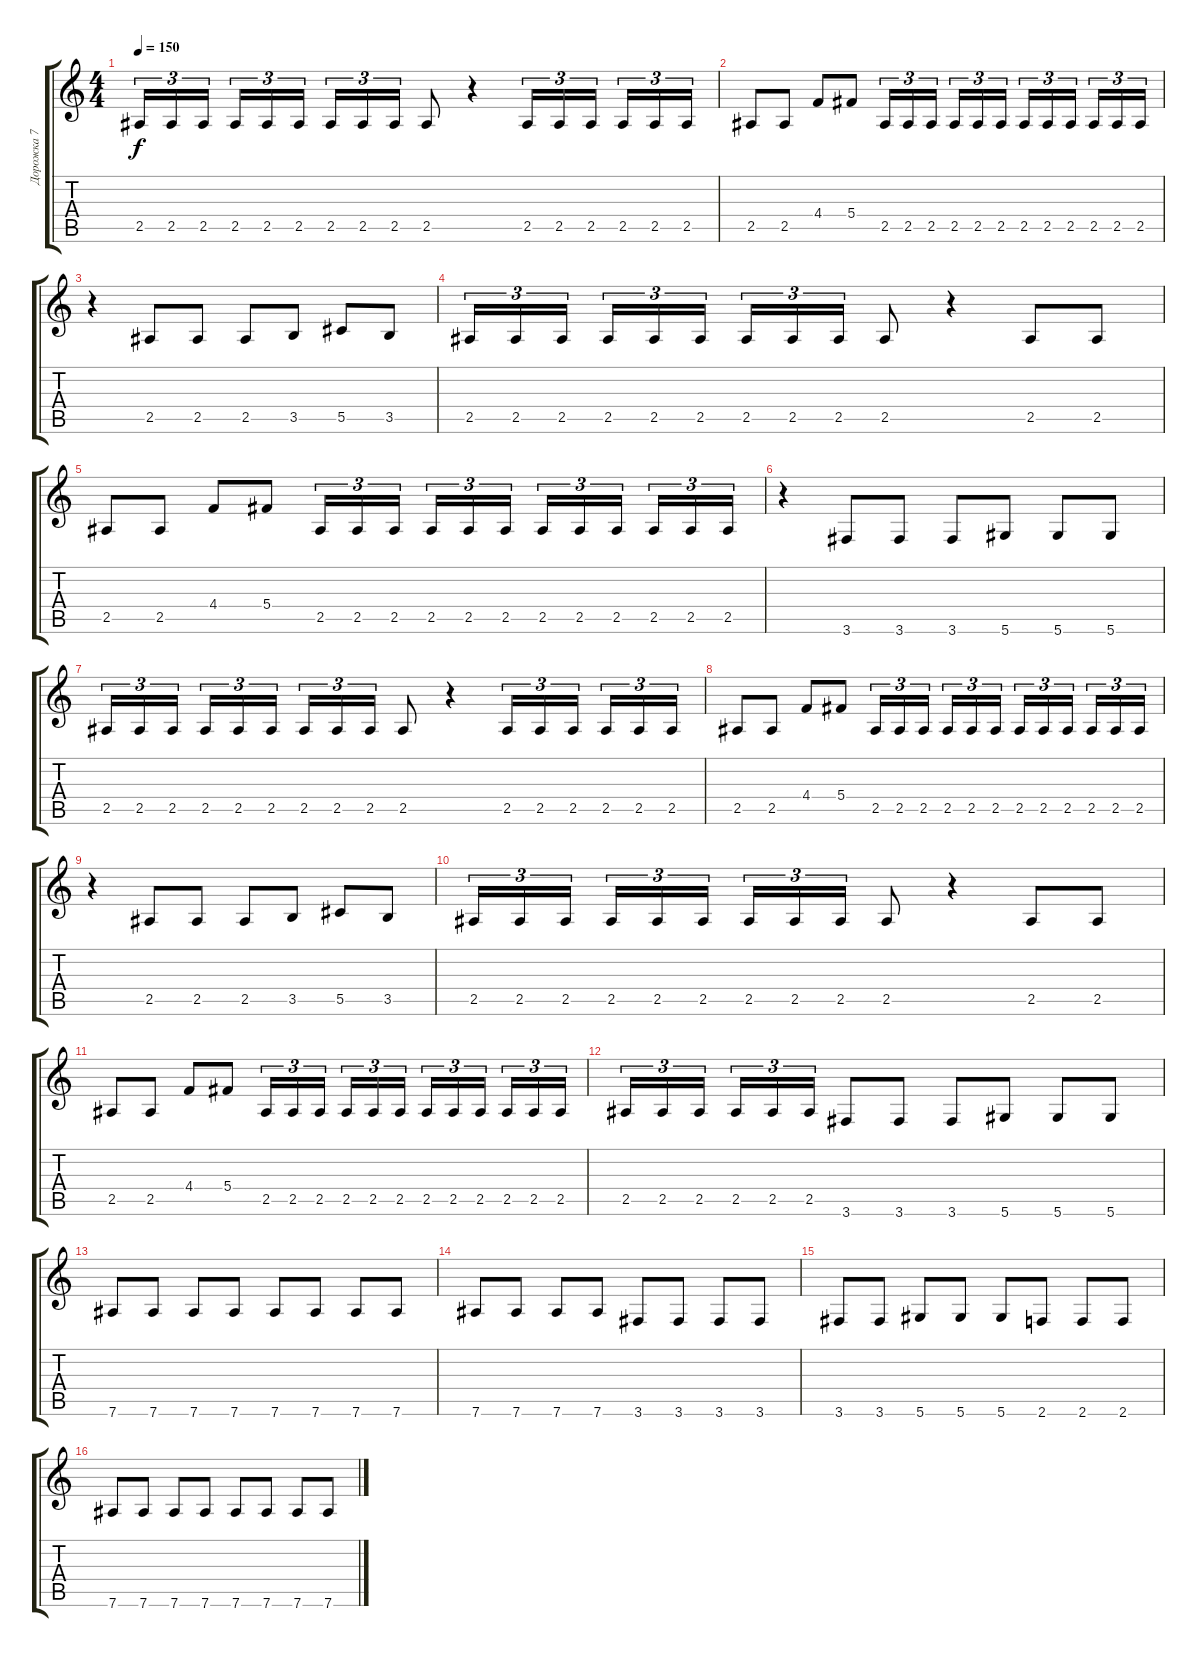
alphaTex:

\track ("Дорожка 7" "Дорожка 7") {instrument electricbassfinger}
\staff {score tabs}
\tuning (Eb4 Bb3 Gb3 Db3 Ab2 Eb2) {hide}
\ts (4 4)
\tempo 150
\clef g2
\ks c
2.5.16{tu (3 2) dy f} 2.5.16{tu (3 2)} 2.5.16{tu (3 2) beam splitsecondary} 2.5.16{tu (3 2)} 2.5.16{tu (3 2)} 2.5.16{tu (3 2)} 2.5.16{tu (3 2)} 2.5.16{tu (3 2)} 2.5.16{tu (3 2)} 2.5.8 r.4 2.5.16{tu (3 2)} 2.5.16{tu (3 2)} 2.5.16{tu (3 2) beam splitsecondary} 2.5.16{tu (3 2)} 2.5.16{tu (3 2)} 2.5.16{tu (3 2)} |
2.5.8 2.5.8 4.4.8 5.4.8 2.5.16{tu (3 2)} 2.5.16{tu (3 2)} 2.5.16{tu (3 2) beam splitsecondary} 2.5.16{tu (3 2)} 2.5.16{tu (3 2)} 2.5.16{tu (3 2)} 2.5.16{tu (3 2)} 2.5.16{tu (3 2)} 2.5.16{tu (3 2) beam splitsecondary} 2.5.16{tu (3 2)} 2.5.16{tu (3 2)} 2.5.16{tu (3 2)} |
r.4 2.5.8 2.5.8 2.5.8 3.5.8 5.5.8 3.5.8 |
2.5.16{tu (3 2)} 2.5.16{tu (3 2)} 2.5.16{tu (3 2) beam splitsecondary} 2.5.16{tu (3 2)} 2.5.16{tu (3 2)} 2.5.16{tu (3 2)} 2.5.16{tu (3 2)} 2.5.16{tu (3 2)} 2.5.16{tu (3 2)} 2.5.8 r.4 2.5.8 2.5.8 |
2.5.8 2.5.8 4.4.8 5.4.8 2.5.16{tu (3 2)} 2.5.16{tu (3 2)} 2.5.16{tu (3 2) beam splitsecondary} 2.5.16{tu (3 2)} 2.5.16{tu (3 2)} 2.5.16{tu (3 2)} 2.5.16{tu (3 2)} 2.5.16{tu (3 2)} 2.5.16{tu (3 2) beam splitsecondary} 2.5.16{tu (3 2)} 2.5.16{tu (3 2)} 2.5.16{tu (3 2)} |
r.4 3.6.8 3.6.8 3.6.8 5.6.8 5.6.8 5.6.8 |
2.5.16{tu (3 2)} 2.5.16{tu (3 2)} 2.5.16{tu (3 2) beam splitsecondary} 2.5.16{tu (3 2)} 2.5.16{tu (3 2)} 2.5.16{tu (3 2)} 2.5.16{tu (3 2)} 2.5.16{tu (3 2)} 2.5.16{tu (3 2)} 2.5.8 r.4 2.5.16{tu (3 2)} 2.5.16{tu (3 2)} 2.5.16{tu (3 2) beam splitsecondary} 2.5.16{tu (3 2)} 2.5.16{tu (3 2)} 2.5.16{tu (3 2)} |
2.5.8 2.5.8 4.4.8 5.4.8 2.5.16{tu (3 2)} 2.5.16{tu (3 2)} 2.5.16{tu (3 2) beam splitsecondary} 2.5.16{tu (3 2)} 2.5.16{tu (3 2)} 2.5.16{tu (3 2)} 2.5.16{tu (3 2)} 2.5.16{tu (3 2)} 2.5.16{tu (3 2) beam splitsecondary} 2.5.16{tu (3 2)} 2.5.16{tu (3 2)} 2.5.16{tu (3 2)} |
r.4 2.5.8 2.5.8 2.5.8 3.5.8 5.5.8 3.5.8 |
2.5.16{tu (3 2)} 2.5.16{tu (3 2)} 2.5.16{tu (3 2) beam splitsecondary} 2.5.16{tu (3 2)} 2.5.16{tu (3 2)} 2.5.16{tu (3 2)} 2.5.16{tu (3 2)} 2.5.16{tu (3 2)} 2.5.16{tu (3 2)} 2.5.8 r.4 2.5.8 2.5.8 |
2.5.8 2.5.8 4.4.8 5.4.8 2.5.16{tu (3 2)} 2.5.16{tu (3 2)} 2.5.16{tu (3 2) beam splitsecondary} 2.5.16{tu (3 2)} 2.5.16{tu (3 2)} 2.5.16{tu (3 2)} 2.5.16{tu (3 2)} 2.5.16{tu (3 2)} 2.5.16{tu (3 2) beam splitsecondary} 2.5.16{tu (3 2)} 2.5.16{tu (3 2)} 2.5.16{tu (3 2)} |
2.5.16{tu (3 2)} 2.5.16{tu (3 2)} 2.5.16{tu (3 2) beam splitsecondary} 2.5.16{tu (3 2)} 2.5.16{tu (3 2)} 2.5.16{tu (3 2)} 3.6.8 3.6.8 3.6.8 5.6.8 5.6.8 5.6.8 |
7.6.8 7.6.8 7.6.8 7.6.8 7.6.8 7.6.8 7.6.8 7.6.8 |
7.6.8 7.6.8 7.6.8 7.6.8 3.6.8 3.6.8 3.6.8 3.6.8 |
3.6.8 3.6.8 5.6.8 5.6.8 5.6.8 2.6.8 2.6.8 2.6.8 |
7.6.8 7.6.8 7.6.8 7.6.8 7.6.8 7.6.8 7.6.8 7.6.8
